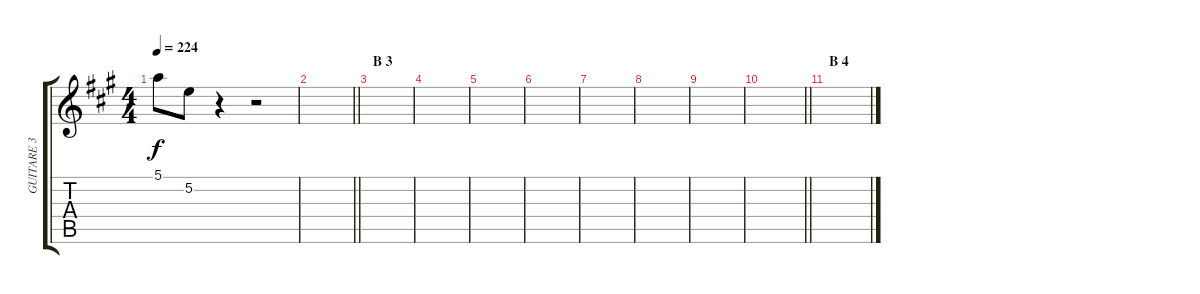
\track ("GUITARE 3" "GUITARE 3") {instrument distortionguitar}
\staff {score tabs}
\tuning (E4 B3 G3 D3 A2 E2) {hide}
\ts (4 4)
\tempo 224
\clef g2
\ks a
5.1.8{dy f} 5.2.8 r.4 r.2 |
\barLineRight lightlight
|
\section ("" "B 3")
|
|
|
|
|
|
|
\barLineRight lightlight
|
\section ("" "B 4")
